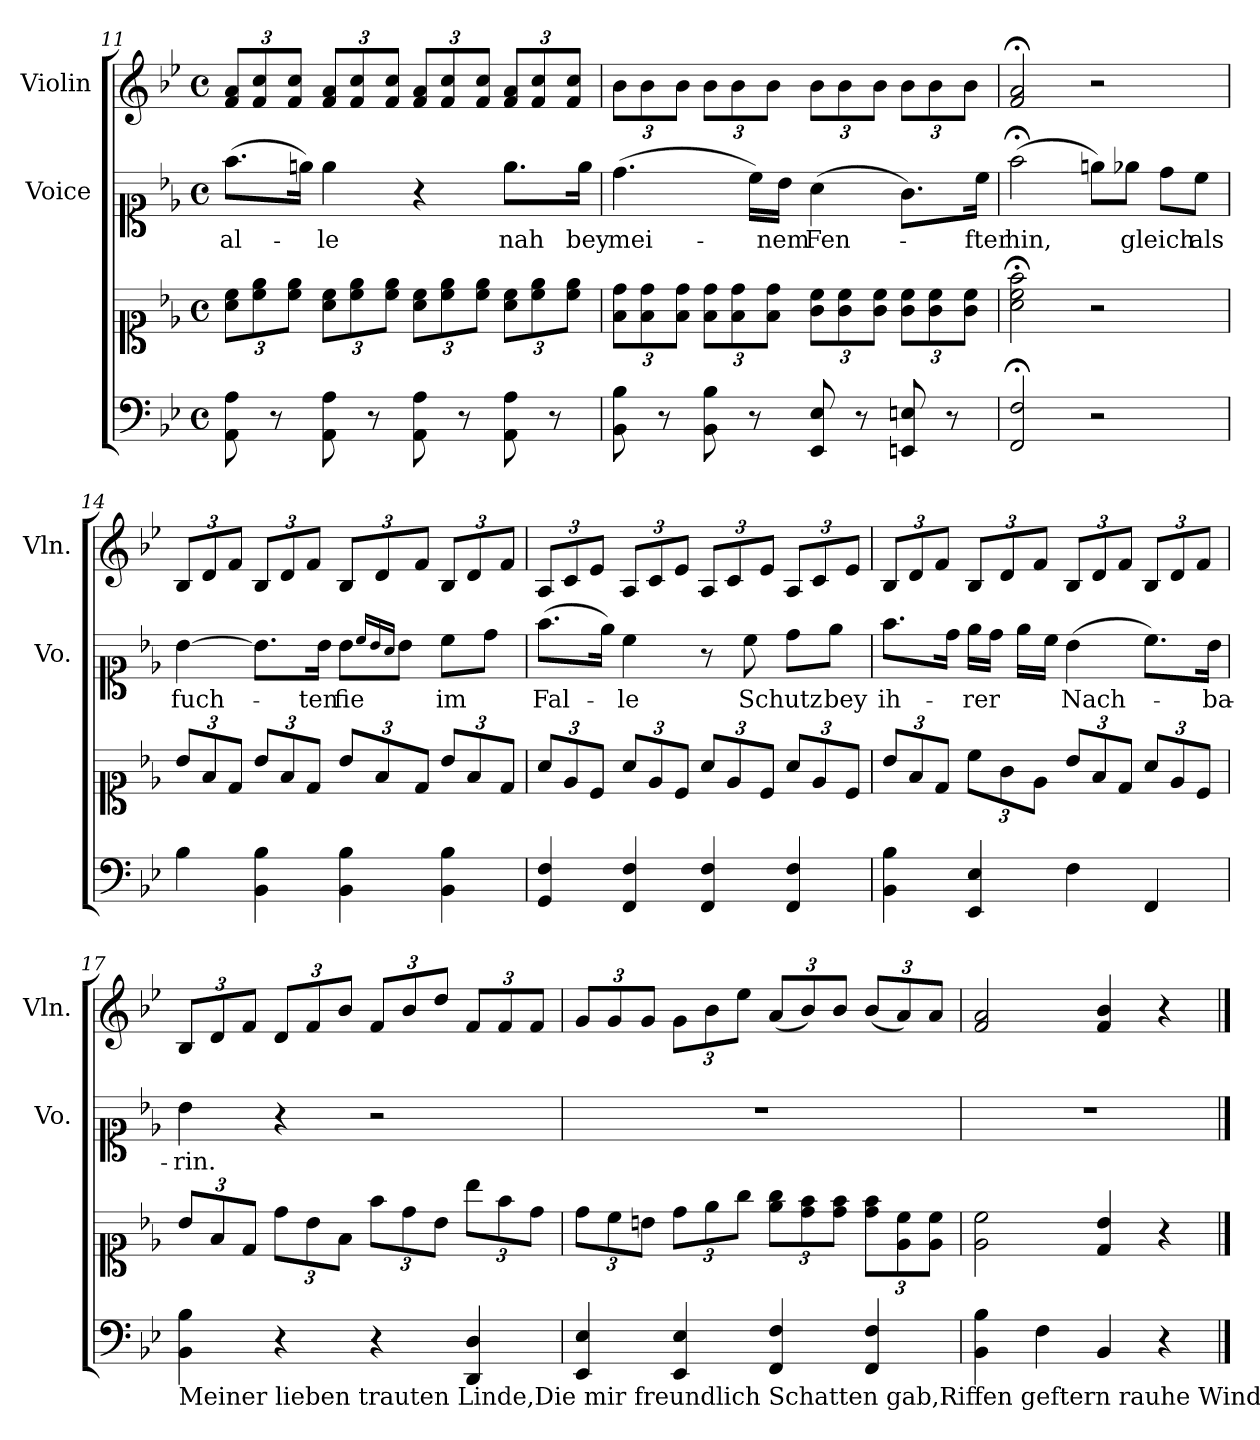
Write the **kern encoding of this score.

**kern	**kern	**kern	**text	**kern
*part3	*part3	*part2	*part2	*part1
*staff4	*staff3	*staff2	*staff2	*staff1
*	*	*I"Voice	*	*I"Violin
*	*	*I'Vo.	*	*I'Vln.
!!LO:LB:g=z
*clefF4	*clefC1	*clefC1	*	*clefG2
*k[b-e-]	*k[b-e-]	*k[b-e-]	*	*k[b-e-]
*M4/4	*M4/4	*M4/4	*	*M4/4
*met(c)	*met(c)	*met(c)	*	*met(c)
*	*Xbrackettup	*	*	*Xbrackettup
=11	=11	=11	=11	=11
8AA\ 8A\	12a\ 12cc\L	(8.ff\L	al-	12f/ 12a/L
.	12cc\ 12ee-\	.	.	12f/ 12cc/
8r	.	.	.	.
.	12cc\ 12ee-\J	.	.	12f/ 12cc/J
.	.	16een\Jk)	.	.
8AA\ 8A\	12a\ 12cc\L	4ee\	-le	12f/ 12a/L
.	12cc\ 12ee-\	.	.	12f/ 12cc/
8r	.	.	.	.
.	12cc\ 12ee-\J	.	.	12f/ 12cc/J
8AA\ 8A\	12a\ 12cc\L	4r	.	12f/ 12a/L
.	12cc\ 12ee-\	.	.	12f/ 12cc/
8r	.	.	.	.
.	12cc\ 12ee-\J	.	.	12f/ 12cc/J
8AA\ 8A\	12a\ 12cc\L	8.ee\L	nah	12f/ 12a/L
.	12cc\ 12ee-\	.	.	12f/ 12cc/
8r	.	.	.	.
.	12cc\ 12ee-\J	.	.	12f/ 12cc/J
.	.	16ee\Jk	bey	.
=12	=12	=12	=12	=12
8BB-\ 8B-\	12f\ 12dd\L	(4.dd\	mei-	12b-\L
.	12f\ 12dd\	.	.	12b-\
8r	.	.	.	.
.	12f\ 12dd\J	.	.	12b-\J
8BB-\ 8B-\	12f\ 12dd\L	.	.	12b-\L
.	12f\ 12dd\	.	.	12b-\
8r	.	16cc\LL)	.	.
.	12f\ 12dd\J	.	.	12b-\J
.	.	16b-\JJ	-nem	.
8EE-/ 8E-/	12g\ 12cc\L	(4a\	Fen-	12b-\L
.	12g\ 12cc\	.	.	12b-\
8r	.	.	.	.
.	12g\ 12cc\J	.	.	12b-\J
8EEn/ 8En/	12g\ 12cc\L	8.g\L)	.	12b-\L
.	12g\ 12cc\	.	.	12b-\
8r	.	.	.	.
.	12g\ 12cc\J	.	.	12b-\J
.	.	16cc\Jk	-fter	.
=13	=13	=13	=13	=13
2FF;</ 2F;</	2a;<\ 2cc;<\ 2ff;<\	(2ff;<\	hin,	2f;</ 2a;</
2r	2r	8een\L)	.	2r
.	.	8ee-X\J	gleich	.
.	.	8dd\L	.	.
.	.	8cc\J	als	.
!!LO:LB:g=z
=14	=14	=14	=14	=14
4B-\	12b-/L	[4b-\	fuch-	12B-/L
.	12f/	.	.	12d/
.	12d/J	.	.	12f/J
4BB-\ 4B-\	12b-/L	8.b-\L]	.	12B-/L
.	12f/	.	.	12d/
.	12d/J	.	.	12f/J
.	.	16b-\Jk	-ten	.
4BB-\ 4B-\	12b-/L	8b-\L	fie	12B-/L
.	12f/	.	.	12d/
.	.	16qqcc/LL	.	.
.	.	16qqb-/	.	.
.	.	16qqa/JJ	.	.
.	.	8b-\J	.	.
.	12d/J	.	.	12f/J
4BB-\ 4B-\	12b-/L	8cc\L	im	12B-/L
.	12f/	.	.	12d/
.	.	8dd\J	.	.
.	12d/J	.	.	12f/J
=15	=15	=15	=15	=15
4GG/ 4F/	12a/L	(8.ff\L	Fal-	12A/L
.	12e-/	.	.	12c/
.	12c/J	.	.	12e-/J
.	.	16ee-\Jk)	.	.
4FF/ 4F/	12a/L	4cc\	-le	12A/L
.	12e-/	.	.	12c/
.	12c/J	.	.	12e-/J
4FF/ 4F/	12a/L	8r	.	12A/L
.	12e-/	.	.	12c/
.	.	8cc\	Schutz	.
.	12c/J	.	.	12e-/J
4FF/ 4F/	12a/L	8dd\L	.	12A/L
.	12e-/	.	.	12c/
.	.	8ee-\J	bey	.
.	12c/J	.	.	12e-/J
=16	=16	=16	=16	=16
4BB-\ 4B-\	12b-/L	8.ff\L	ih-	12B-/L
.	12f/	.	.	12d/
.	12d/J	.	.	12f/J
.	.	16dd\Jk	.	.
4EE-/ 4E-/	12cc\L	16ee-\LL	-rer	12B-/L
.	.	16dd\JJ	.	.
.	12g\	.	.	12d/
.	.	16ee-\LL	.	.
.	12e-\J	.	.	12f/J
.	.	16cc\JJ	.	.
4F\	12b-/L	(4b-\	Nach-	12B-/L
.	12f/	.	.	12d/
.	12d/J	.	.	12f/J
4FF/	12a/L	8.cc\L)	.	12B-/L
.	12e-/	.	.	12d/
.	12c/J	.	.	12f/J
.	.	16b-\Jk	-ba-	.
!!LO:PB:g=z
=17	=17	=17	=17	=17
!LO:TX:b:t=Meiner lieben trauten Linde,Die mir freundlich Schatten gab,Riffen geftern rauhe WindeTaufend ihrer Blätter ab,Blafs und zitternd fielen alleNah bey meinem Fenfter hin,Gleich als fuchten fie im FalleSchutz bey ihrer Nachbarin.Gute Blätter! ener GrünesWar Vergnügen für mein Herz;Nun könnt ihr zum Bilde dienenMeines Lebens Wohl und Schmerz,Denn in meinen SommertagenBlühten Freuden um mich her,Unglück kehrte fie zu Klagen,Und fie welkten, find nicht mehr.Von dem rauhen Nord getriebenSterbt ihr weit von eurem Stamm,So wie ich von allen Lieben,Die mir Neid und Bosheit nahm.Aber Unfchuld mufs mich tröften,Und Gedult ift eine PflichtAusgeübet von den Beften,Denn der Böfe kennt fie nicht.Mit des Frühlings fchönen MorgenBlühe die Linde wieder neu,Wird dann auch von ihren SorgenMeine Seele wieder frey?Segue Gott! in Keim und Blühte,Meiner Kinder Geift und Glück;Denn in diefer VatergüteBringft du auch mein Wohl zurück.	!	!	!	!
4BB-\ 4B-\	12b-/L	4b-\	-rin.	12B-/L
.	12f/	.	.	12d/
.	12d/J	.	.	12f/J
4r	12dd\L	4r	.	12d/L
.	12b-\	.	.	12f/
.	12f\J	.	.	12b-/J
4r	12ff\L	2r	.	12f/L
.	12dd\	.	.	12b-/
.	12b-\J	.	.	12dd/J
4DD/ 4D/	12bb-\L	.	.	12f/L
.	12ff\	.	.	12f/
.	12dd\J	.	.	12f/J
=18	=18	=18	=18	=18
4EE-/ 4E-/	12dd\L	1r	.	12g/L
.	12cc\	.	.	12g/
.	12bn\J	.	.	12g/J
4EE-/ 4E-/	12dd\L	.	.	12g\L
.	12ee-\	.	.	12b-\
.	12gg\J	.	.	12ee-\J
4FF/ 4F/	12ee-\ 12gg\L	.	.	(12a/L
.	12dd\ 12ff\	.	.	12b-/)
.	12dd\ 12ff\J	.	.	12b-/J
4FF/ 4F/	12dd\ 12ff\L	.	.	(12b-/L
.	12e-\ 12cc\	.	.	12a/)
.	12e-\ 12cc\J	.	.	12a/J
=19	=19	=19	=19	=19
4BB-\ 4B-\	2e-\ 2cc\	1r	.	2f/ 2a/
4F\	.	.	.	.
4BB-/	4d/ 4b-/	.	.	4f/ 4b-/
4r	4r	.	.	4r
==	==	==	==	==
*-	*-	*-	*-	*-
